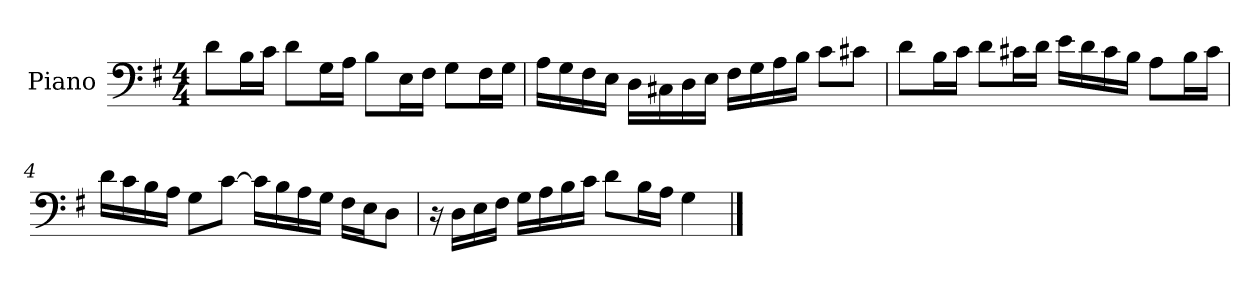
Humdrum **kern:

**kern
*part1
*staff1
*I"Piano
*I'Pno
*clefF4
*k[f#]
*M4/4
=1
8d\L
16B\L
16c\JJ
8d\L
16G\L
16A\JJ
8B\L
16E\L
16F#\JJ
8G\L
16F#\L
16G\JJ
=2
16A\LL
16G\
16F#\
16E\JJ
16D\LL
16C#X\
16D\
16E\JJ
16F#\LL
16G\
16A\
16B\JJ
8c\L
8c#X\J
=3
8d\L
16B\L
16c\JJ
8d\L
16c#X\L
16d\JJ
16e\LL
16d\
16c#\
16B\JJ
8A\L
16B\L
16c#\JJ
=4
16d\LL
16c\
16B\
16A\JJ
8G\L
[8c\J
16c\LL]
16B\
16A\
16G\JJ
16F#\LL
16E\J
8D\J
=5
16r
16D\LL
16E\
16F#\JJ
16G\LL
16A\
16B\
16c\JJ
8d\L
16B\L
16A\JJ
4G\
==
*-
